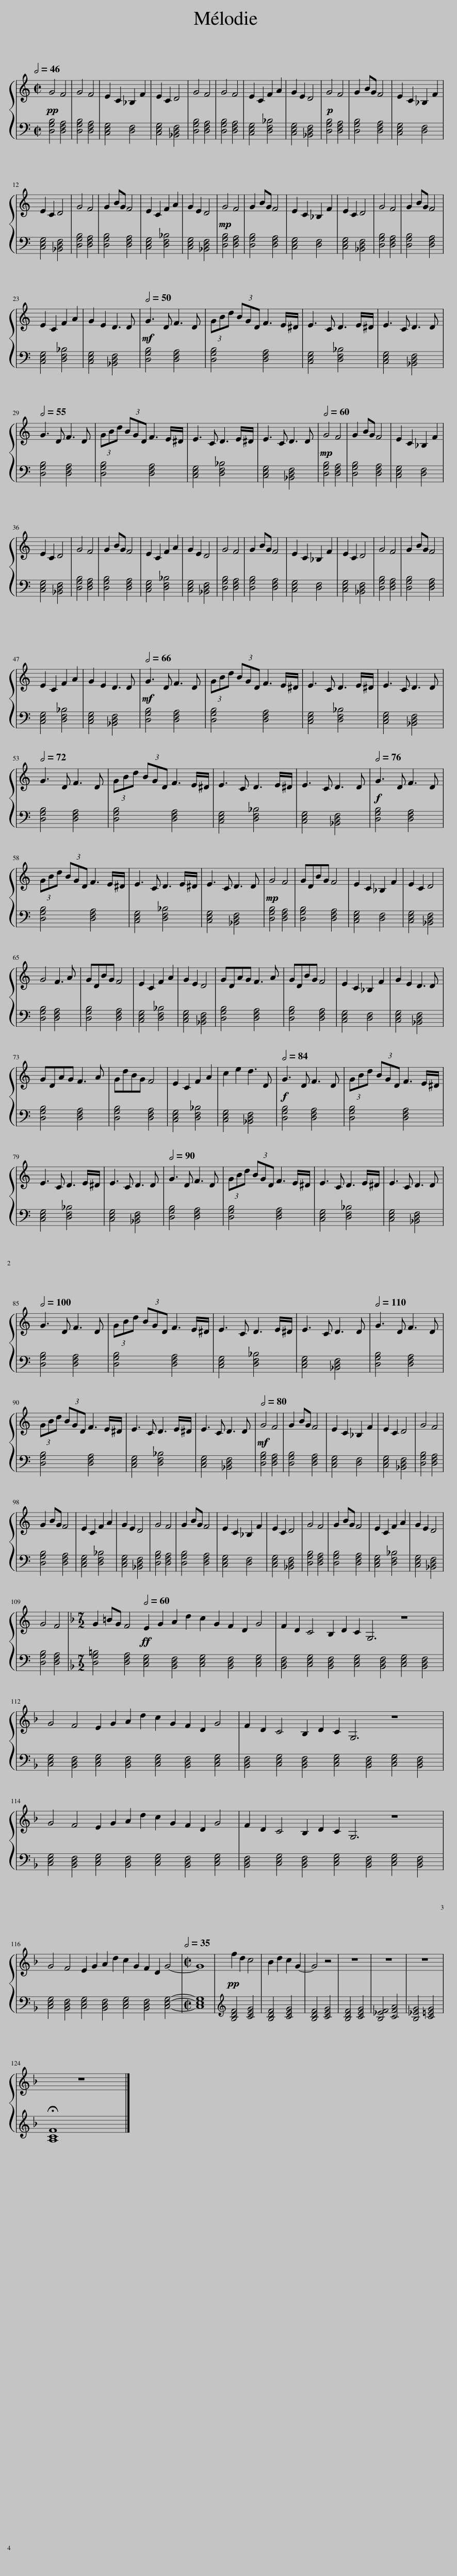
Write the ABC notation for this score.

X:1
%%score { 1 | 2 }
L:1/8
Q:1/2=46
M:2/2
I:linebreak $
K:C
V:1 treble
V:2 bass
V:1
!pp! G4 F4 | G4 F4 | E2 C2 _B,2 F2 | E2 C2 D4 | G4 F4 | %5
 G4 F4 | E2 C2 F2 A2 | G2 E2 D4 |!p! G4 F4 | G2 BG F4 | %10
 E2 C2 _B,2 F2 |$ E2 C2 D4 | G4 F4 | G2 BG F4 | E2 C2 F2 A2 | %15
 G2 E2 D4 |!mp! G4 F4 | G2 BG F4 | E2 C2 _B,2 F2 | E2 C2 D4 | %20
 G4 F4 | G2 BG F4 |$ E2 C2 F2 A2 | G2 E2 D3 D |[Q:1/2=50]!mf! G3 D F3 D | %25
 (3GBd (3BGD F3 E/^D/ | E3 C D3 E/^D/ | E3 C D3 D |$[Q:1/2=55] G3 D F3 D | (3GBd (3BGD F3 E/^D/ | %30
 E3 C D3 E/^D/ | E3 C D3 D |[Q:1/2=60]!mp! G4 F4 | G2 BG F4 | E2 C2 _B,2 F2 |$ %35
 E2 C2 D4 | G4 F4 | G2 BG F4 | E2 C2 F2 A2 | G2 E2 D4 | %40
 G4 F4 | G2 BG F4 | E2 C2 _B,2 F2 | E2 C2 D4 | G4 F4 | %45
 G2 BG F4 |$ E2 C2 F2 A2 | G2 E2 D3 D |[Q:1/2=66]!mf! G3 D F3 D | (3GBd (3BGD F3 E/^D/ | %50
 E3 C D3 E/^D/ | E3 C D3 D |$[Q:1/2=72] G3 D F3 D | (3GBd (3BGD F3 E/^D/ | E3 C D3 E/^D/ | %55
 E3 C D3 D |[Q:1/2=76]!f! G3 D F3 D |$ (3GBd (3BGD F3 E/^D/ | E3 C D3 E/^D/ | E3 C D3 D | %60
!mp! G4 F4 | GDBG F4 | E2 C2 _B,2 F2 | E2 C2 D4 |$ G4 F3 A | %65
 GDBG F4 | E2 C2 F2 A2 | G2 E2 D4 | GDAG F3 A | GDBG F4 | %70
 E2 C2 _B,2 F2 | G2 E2 D3 D |$ GDAG F3 A | GdBG F4 | E2 C2 F2 A2 | %75
 c2 e2 d3 D |[Q:1/2=84]!f! G3 D F3 D | (3GBd (3BGD F3 E/^D/ |$ E3 C D3 E/^D/ | E3 C D3 D | %80
[Q:1/2=90] G3 D F3 D | (3GBd (3BGD F3 E/^D/ | E3 C D3 E/^D/ | E3 C D3 D |$[Q:1/2=100] G3 D F3 D | %85
 (3GBd (3BGD F3 E/^D/ | E3 C D3 E/^D/ | E3 C D3 D |[Q:1/2=110] G3 D F3 D |$ (3GBd (3BGD F3 E/^D/ | %90
 E3 C D3 E/^D/ | E3 C D3 D |[Q:1/2=80]!mf! G4 F4 | G2 BG F4 | E2 C2 _B,2 F2 | %95
 E2 C2 D4 | G4 F4 |$ G2 BG F4 | E2 C2 F2 A2 | G2 E2 D4 | %100
 G4 F4 | G2 BG F4 | E2 C2 _B,2 F2 | E2 C2 D4 | G4 F4 | %105
 G2 BG F4 | E2 C2 F2 A2 | G2 E2 D4 |$ G4 F4 |[K:F][M:7/2] G2 =BG F4[Q:1/2=60]!ff! E2 G2 A2 d2 c2 G2 F2 D2 G4 | %110
 F2 D2 C4 B,2 D2 C2 G,6 z8 |$ G4 F4 E2 G2 A2 d2 c2 G2 F2 D2 G4 | F2 D2 C4 B,2 D2 C2 G,6 z8 |$ G4 F4 E2 G2 A2 d2 c2 G2 F2 D2 G4 | F2 D2 C4 B,2 D2 C2 G,6 z8 |$ %115
 G4 F4 E2 G2 A2 d2 c2 G2 F2 D2 G4- |[M:2/2][Q:1/2=35] G8 |!pp! f2 d2 c4 | B2 d2 c2 G2- | G4 z4 | %120
 z8 | z8 | z8 |$ z8 |] %124
V:2
 [D,G,B,]4 [D,F,A,]4 | [D,G,B,]4 [D,F,A,]4 | [C,E,G,]4 [D,F,]4 | [C,E,G,]4 [_B,,D,F,]4 | [D,G,B,]4 [D,F,A,]4 | %5
 [D,G,B,]4 [D,F,A,]4 | [C,E,G,]4 [D,F,_B,]4 | [C,E,G,]4 [_B,,D,F,]4 | [D,G,B,]4 [D,F,A,]4 | [D,G,B,]4 [D,F,A,]4 | %10
 [C,E,G,]4 [D,F,]4 |$ [C,E,G,]4 [_B,,D,F,]4 | [D,G,B,]4 [D,F,A,]4 | [D,G,B,]4 [D,F,A,]4 | [C,E,G,]4 [D,F,_B,]4 | %15
 [C,E,G,]4 [_B,,D,F,]4 | [D,G,B,]4 [D,F,A,]4 | [D,G,B,]4 [D,F,A,]4 | [C,E,G,]4 [D,F,]4 | [C,E,G,]4 [_B,,D,F,]4 | %20
 [D,G,B,]4 [D,F,A,]4 | [D,G,B,]4 [D,F,A,]4 |$ [C,E,G,]4 [D,F,_B,]4 | [C,E,G,]4 [_B,,D,F,]4 | [D,G,B,]4 [D,F,A,]4 | %25
 [D,G,B,]4 [D,F,A,]4 | [C,E,G,]4 [D,F,_B,]4 | [C,E,G,]4 [_B,,D,F,]4 |$ [D,G,B,]4 [D,F,A,]4 | [D,G,B,]4 [D,F,A,]4 | %30
 [C,E,G,]4 [D,F,_B,]4 | [C,E,G,]4 [_B,,D,F,]4 | [D,G,B,]4 [D,F,A,]4 | [D,G,B,]4 [D,F,A,]4 | [C,E,G,]4 [D,F,]4 |$ %35
 [C,E,G,]4 [_B,,D,F,]4 | [D,G,B,]4 [D,F,A,]4 | [D,G,B,]4 [D,F,A,]4 | [C,E,G,]4 [D,F,_B,]4 | [C,E,G,]4 [_B,,D,F,]4 | %40
 [D,G,B,]4 [D,F,A,]4 | [D,G,B,]4 [D,F,A,]4 | [C,E,G,]4 [D,F,]4 | [C,E,G,]4 [_B,,D,F,]4 | [D,G,B,]4 [D,F,A,]4 | %45
 [D,G,B,]4 [D,F,A,]4 |$ [C,E,G,]4 [D,F,_B,]4 | [C,E,G,]4 [_B,,D,F,]4 | [D,G,B,]4 [D,F,A,]4 | [D,G,B,]4 [D,F,A,]4 | %50
 [C,E,G,]4 [D,F,_B,]4 | [C,E,G,]4 [_B,,D,F,]4 |$ [D,G,B,]4 [D,F,A,]4 | [D,G,B,]4 [D,F,A,]4 | [C,E,G,]4 [D,F,_B,]4 | %55
 [C,E,G,]4 [_B,,D,F,]4 | [D,G,B,]4 [D,F,A,]4 |$ [D,G,B,]4 [D,F,A,]4 | [C,E,G,]4 [D,F,_B,]4 | [C,E,G,]4 [_B,,D,F,]4 | %60
 [D,G,B,]4 [D,F,A,]4 | [D,G,B,]4 [D,F,A,]4 | [C,E,G,]4 [D,F,]4 | [C,E,G,]4 [_B,,D,F,]4 |$ [D,G,B,]4 [D,F,A,]4 | %65
 [D,G,B,]4 [D,F,A,]4 | [C,E,G,]4 [D,F,_B,]4 | [C,E,G,]4 [_B,,D,F,]4 | [D,G,B,]4 [D,F,A,]4 | [D,G,B,]4 [D,F,A,]4 | %70
 [C,E,G,]4 [D,F,]4 | [C,E,G,]4 [_B,,D,F,]4 |$ [D,G,B,]4 [D,F,A,]4 | [D,G,B,]4 [D,F,A,]4 | [C,E,G,]4 [D,F,_B,]4 | %75
 [C,E,G,]4 [_B,,D,F,]4 | [D,G,B,]4 [D,F,A,]4 | [D,G,B,]4 [D,F,A,]4 |$ [C,E,G,]4 [D,F,_B,]4 | [C,E,G,]4 [_B,,D,F,]4 | %80
 [D,G,B,]4 [D,F,A,]4 | [D,G,B,]4 [D,F,A,]4 | [C,E,G,]4 [D,F,_B,]4 | [C,E,G,]4 [_B,,D,F,]4 |$ [D,G,B,]4 [D,F,A,]4 | %85
 [D,G,B,]4 [D,F,A,]4 | [C,E,G,]4 [D,F,_B,]4 | [C,E,G,]4 [_B,,D,F,]4 | [D,G,B,]4 [D,F,A,]4 |$ [D,G,B,]4 [D,F,A,]4 | %90
 [C,E,G,]4 [D,F,_B,]4 | [C,E,G,]4 [_B,,D,F,]4 | [D,G,B,]4 [D,F,A,]4 | [D,G,B,]4 [D,F,A,]4 | [C,E,G,]4 [D,F,]4 | %95
 [C,E,G,]4 [_B,,D,F,]4 | [D,G,B,]4 [D,F,A,]4 |$ [D,G,B,]4 [D,F,A,]4 | [C,E,G,]4 [D,F,_B,]4 | [C,E,G,]4 [_B,,D,F,]4 | %100
 [D,G,B,]4 [D,F,A,]4 | [D,G,B,]4 [D,F,A,]4 | [C,E,G,]4 [D,F,]4 | [C,E,G,]4 [_B,,D,F,]4 | [D,G,B,]4 [D,F,A,]4 | %105
 [D,G,B,]4 [D,F,A,]4 | [C,E,G,]4 [D,F,_B,]4 | [C,E,G,]4 [_B,,D,F,]4 |$ [D,G,B,]4 [D,F,A,]4 |[K:F][M:7/2] [D,G,=B,]4 [D,F,A,]4 [C,E,G,]4 [B,,D,F,]4 [C,E,G,]4 [B,,D,F,]4 [C,E,G,]4 | %110
 [B,,D,F,]4 [C,E,G,]4 [B,,D,F,]4 [C,E,G,]4 [B,,D,F,]4 [C,E,G,]4 [B,,D,F,]4 |$ [C,E,G,]4 [B,,D,F,]4 [C,E,G,]4 [B,,D,F,]4 [C,E,G,]4 [B,,D,F,]4 [C,E,G,]4 | [B,,D,F,]4 [C,E,G,]4 [B,,D,F,]4 [C,E,G,]4 [B,,D,F,]4 [C,E,G,]4 [B,,D,F,]4 |$ [C,E,G,]4 [B,,D,F,]4 [C,E,G,]4 [B,,D,F,]4 [C,E,G,]4 [B,,D,F,]4 [C,E,G,]4 | [B,,D,F,]4 [C,E,G,]4 [B,,D,F,]4 [C,E,G,]4 [B,,D,F,]4 [C,E,G,]4 [B,,D,F,]4 |$ %115
 [C,E,G,]4 [B,,D,F,]4 [C,E,G,]4 [B,,D,F,]4 [C,E,G,]4 [B,,D,F,]4 [C,E,G,]4- |[M:2/2] [C,E,G,]8 |[K:treble] [B,DF]4 [CEG]4 | [B,DF]4 [CEG]4 | [B,DF]4 [CEG]4 | %120
 [B,DF]4 [CEG]4 | [B,_EF]4 [CFA]4 | [B,_EG]4 [C=EG]4 |$ !fermata![A,CF]8 |] %124
